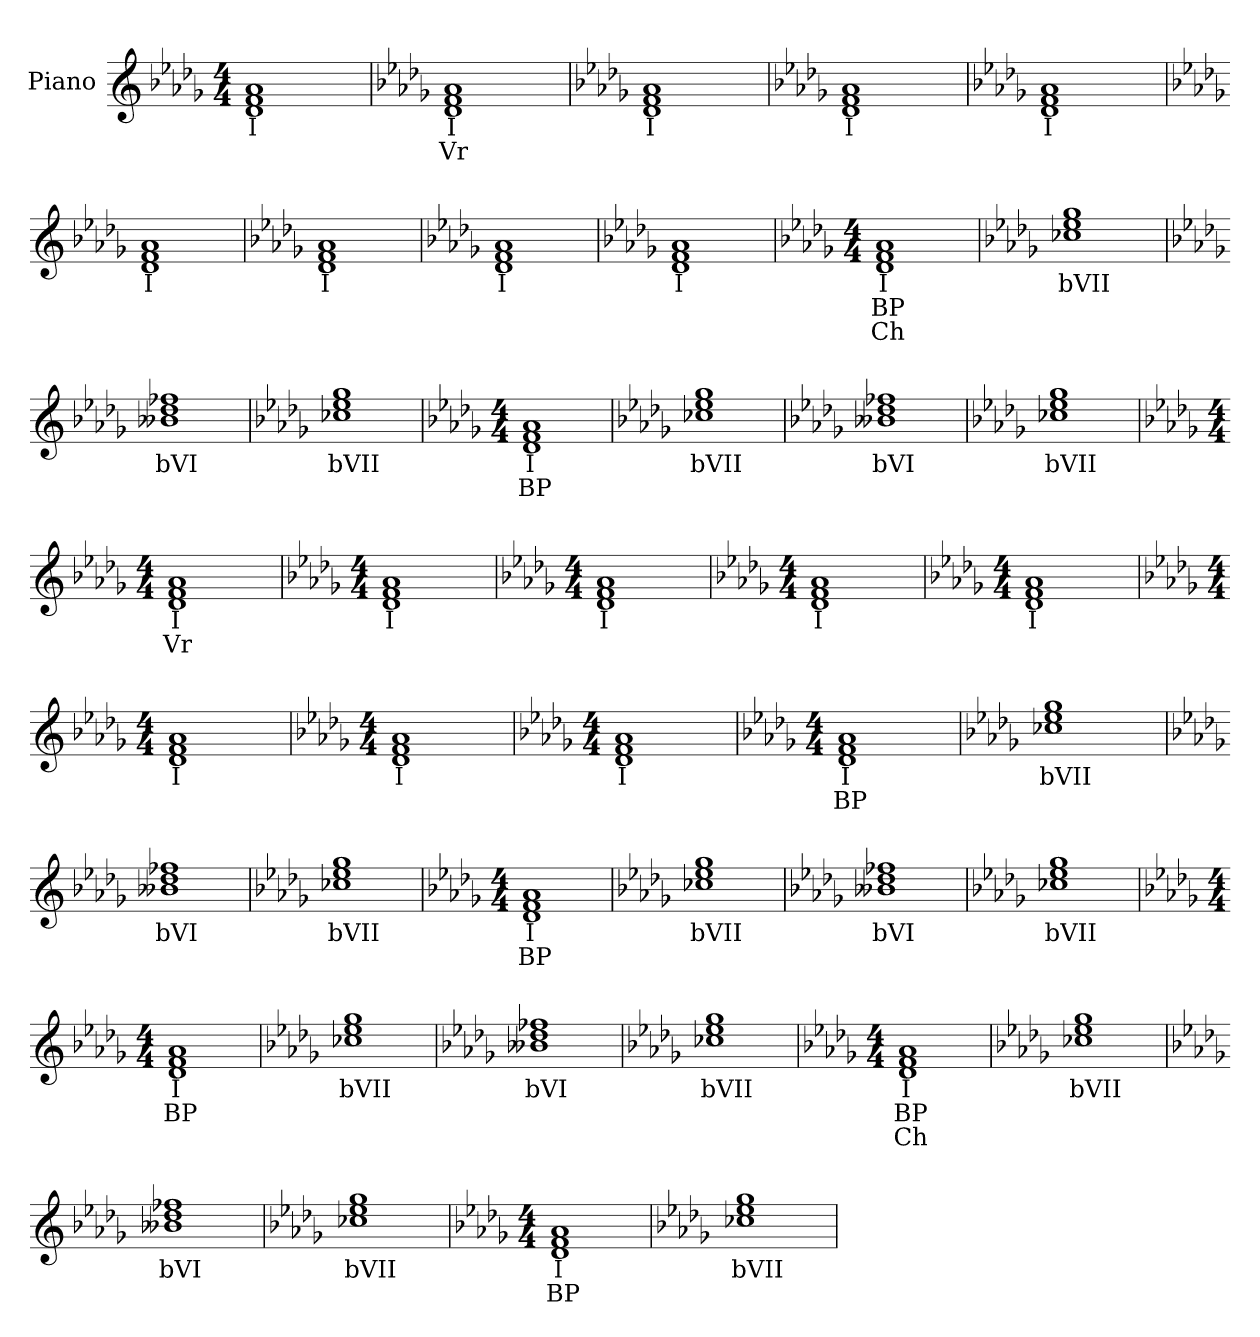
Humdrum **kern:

**kern	**text	**text	**text
*part1	*part1	*part1	*part1
*staff1	*staff1	*staff1	*staff1
*I"Piano	*	*	*
*I'Pno	*	*	*
*k[b-e-a-d-g-]	*	*	*
*D-:	*	*	*
*M4/4	*	*	*
=	=	=	=
1d- 1f 1a-	I	.	.
=	=	=	=
*k[b-e-a-d-g-]	*	*	*
*D-:	*	*	*
1d- 1f 1a-	I	Vr	.
=	=	=	=
*k[b-e-a-d-g-]	*	*	*
*D-:	*	*	*
1d- 1f 1a-	I	.	.
=	=	=	=
*k[b-e-a-d-g-]	*	*	*
*D-:	*	*	*
1d- 1f 1a-	I	.	.
=	=	=	=
*k[b-e-a-d-g-]	*	*	*
*D-:	*	*	*
1d- 1f 1a-	I	.	.
=	=	=	=
*k[b-e-a-d-g-]	*	*	*
*D-:	*	*	*
1d- 1f 1a-	I	.	.
=	=	=	=
*k[b-e-a-d-g-]	*	*	*
*D-:	*	*	*
1d- 1f 1a-	I	.	.
=	=	=	=
*k[b-e-a-d-g-]	*	*	*
*D-:	*	*	*
1d- 1f 1a-	I	.	.
=	=	=	=
*k[b-e-a-d-g-]	*	*	*
*D-:	*	*	*
1d- 1f 1a-	I	.	.
=	=	=	=
*k[b-e-a-d-g-]	*	*	*
*D-:	*	*	*
*M4/4	*	*	*
1d- 1f 1a-	I	BP	Ch
=	=	=	=
*k[b-e-a-d-g-]	*	*	*
*D-:	*	*	*
1cc-X 1ee- 1gg-	bVII	.	.
=	=	=	=
*k[b-e-a-d-g-]	*	*	*
*D-:	*	*	*
1b--X 1dd- 1ff-X	bVI	.	.
=	=	=	=
*k[b-e-a-d-g-]	*	*	*
*D-:	*	*	*
1cc-X 1ee- 1gg-	bVII	.	.
=	=	=	=
*k[b-e-a-d-g-]	*	*	*
*D-:	*	*	*
*M4/4	*	*	*
1d- 1f 1a-	I	BP	.
=	=	=	=
*k[b-e-a-d-g-]	*	*	*
*D-:	*	*	*
1cc-X 1ee- 1gg-	bVII	.	.
=	=	=	=
*k[b-e-a-d-g-]	*	*	*
*D-:	*	*	*
1b--X 1dd- 1ff-X	bVI	.	.
=	=	=	=
*k[b-e-a-d-g-]	*	*	*
*D-:	*	*	*
1cc-X 1ee- 1gg-	bVII	.	.
=	=	=	=
*k[b-e-a-d-g-]	*	*	*
*D-:	*	*	*
*M4/4	*	*	*
1d- 1f 1a-	I	Vr	.
=	=	=	=
*k[b-e-a-d-g-]	*	*	*
*D-:	*	*	*
*M4/4	*	*	*
1d- 1f 1a-	I	.	.
=	=	=	=
*k[b-e-a-d-g-]	*	*	*
*D-:	*	*	*
*M4/4	*	*	*
1d- 1f 1a-	I	.	.
=	=	=	=
*k[b-e-a-d-g-]	*	*	*
*D-:	*	*	*
*M4/4	*	*	*
1d- 1f 1a-	I	.	.
=	=	=	=
*k[b-e-a-d-g-]	*	*	*
*D-:	*	*	*
*M4/4	*	*	*
1d- 1f 1a-	I	.	.
=	=	=	=
*k[b-e-a-d-g-]	*	*	*
*D-:	*	*	*
*M4/4	*	*	*
1d- 1f 1a-	I	.	.
=	=	=	=
*k[b-e-a-d-g-]	*	*	*
*D-:	*	*	*
*M4/4	*	*	*
1d- 1f 1a-	I	.	.
=	=	=	=
*k[b-e-a-d-g-]	*	*	*
*D-:	*	*	*
*M4/4	*	*	*
1d- 1f 1a-	I	.	.
=	=	=	=
*k[b-e-a-d-g-]	*	*	*
*D-:	*	*	*
*M4/4	*	*	*
1d- 1f 1a-	I	BP	.
=	=	=	=
*k[b-e-a-d-g-]	*	*	*
*D-:	*	*	*
1cc-X 1ee- 1gg-	bVII	.	.
=	=	=	=
*k[b-e-a-d-g-]	*	*	*
*D-:	*	*	*
1b--X 1dd- 1ff-X	bVI	.	.
=	=	=	=
*k[b-e-a-d-g-]	*	*	*
*D-:	*	*	*
1cc-X 1ee- 1gg-	bVII	.	.
=	=	=	=
*k[b-e-a-d-g-]	*	*	*
*D-:	*	*	*
*M4/4	*	*	*
1d- 1f 1a-	I	BP	.
=	=	=	=
*k[b-e-a-d-g-]	*	*	*
*D-:	*	*	*
1cc-X 1ee- 1gg-	bVII	.	.
=	=	=	=
*k[b-e-a-d-g-]	*	*	*
*D-:	*	*	*
1b--X 1dd- 1ff-X	bVI	.	.
=	=	=	=
*k[b-e-a-d-g-]	*	*	*
*D-:	*	*	*
1cc-X 1ee- 1gg-	bVII	.	.
=	=	=	=
*k[b-e-a-d-g-]	*	*	*
*D-:	*	*	*
*M4/4	*	*	*
1d- 1f 1a-	I	BP	.
=	=	=	=
*k[b-e-a-d-g-]	*	*	*
*D-:	*	*	*
1cc-X 1ee- 1gg-	bVII	.	.
=	=	=	=
*k[b-e-a-d-g-]	*	*	*
*D-:	*	*	*
1b--X 1dd- 1ff-X	bVI	.	.
=	=	=	=
*k[b-e-a-d-g-]	*	*	*
*D-:	*	*	*
1cc-X 1ee- 1gg-	bVII	.	.
=	=	=	=
*k[b-e-a-d-g-]	*	*	*
*D-:	*	*	*
*M4/4	*	*	*
1d- 1f 1a-	I	BP	Ch
=	=	=	=
*k[b-e-a-d-g-]	*	*	*
*D-:	*	*	*
1cc-X 1ee- 1gg-	bVII	.	.
=	=	=	=
*k[b-e-a-d-g-]	*	*	*
*D-:	*	*	*
1b--X 1dd- 1ff-X	bVI	.	.
=	=	=	=
*k[b-e-a-d-g-]	*	*	*
*D-:	*	*	*
1cc-X 1ee- 1gg-	bVII	.	.
=	=	=	=
*k[b-e-a-d-g-]	*	*	*
*D-:	*	*	*
*M4/4	*	*	*
1d- 1f 1a-	I	BP	.
=	=	=	=
*k[b-e-a-d-g-]	*	*	*
*D-:	*	*	*
1cc-X 1ee- 1gg-	bVII	.	.
=	=	=	=
*-	*-	*-	*-
